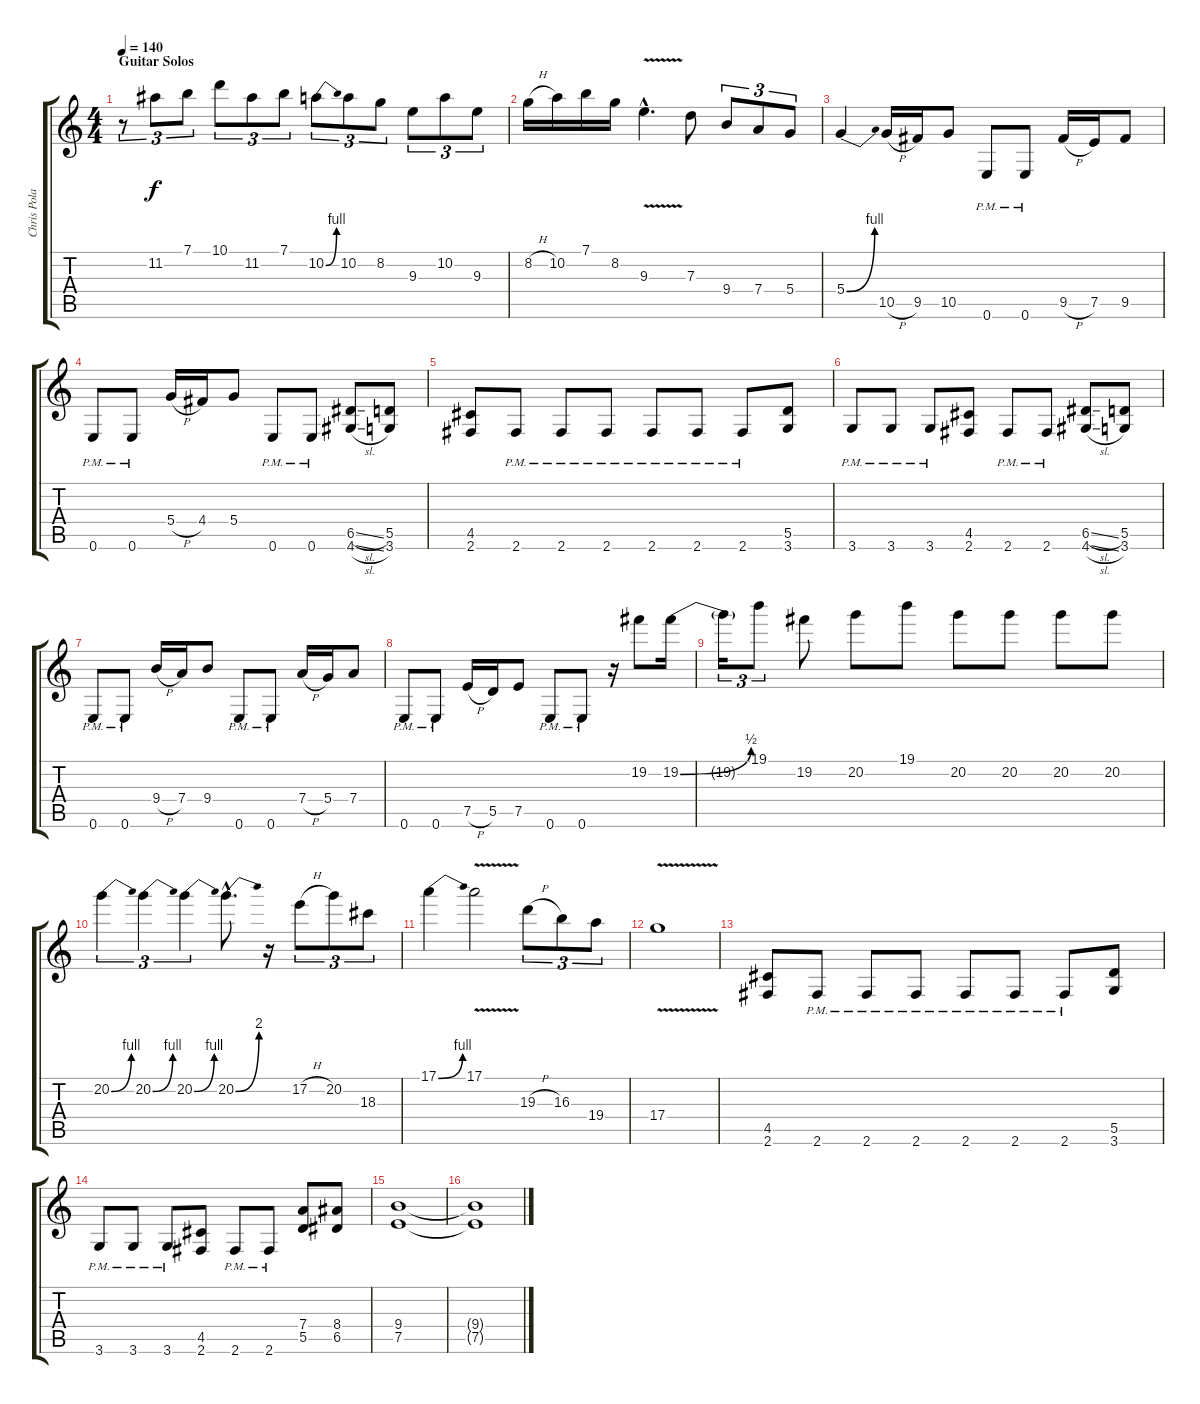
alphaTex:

\track ("Chris Poland (Guitar 2)" "Chris Pola") {instrument overdrivenguitar}
\staff {score tabs}
\tuning (E4 B3 G3 D3 A2 E2) {hide}
\ts (4 4)
\section ("" "Guitar Solos")
\tempo 140
\clef g2
\ks c
r.8{tu (3 2) dy f} 11.2.8{tu (3 2)} 7.1.8{tu (3 2)} 10.1.8{tu (3 2)} 11.2.8{tu (3 2)} 7.1.8{tu (3 2)} 10.2{be (bend 0 0 60 4)}.8{tu (3 2)} 10.2.8{tu (3 2)} 8.2.8{tu (3 2)} 9.3.8{tu (3 2)} 10.2.8{tu (3 2)} 9.3.8{tu (3 2)} |
8.2{h}.16 10.2.16 7.1.16 8.2.16 9.3{v hac}.4{d} 7.3.8 9.4.8{tu (3 2)} 7.4.8{tu (3 2)} 5.4.8{tu (3 2)} |
5.4{be (bend 0 0 60 4)}.4 10.5{h}.16 9.5.16 10.5.8 0.6{pm}.8 0.6{pm}.8 9.5{h}.16 7.5.16 9.5.8 |
0.6{pm}.8 0.6{pm}.8 5.4{h}.16 4.4.16 5.4.8 0.6{pm}.8 0.6{pm}.8 (6.5{sl} 4.6{sl}).8 (5.5 3.6).8 |
\section ("" "")
(4.5 2.6).8 2.6{pm}.8 2.6{pm}.8 2.6{pm}.8 2.6{pm}.8 2.6{pm}.8 2.6{pm}.8 (5.5 3.6).8 |
3.6{pm}.8 3.6{pm}.8 3.6{pm}.8 (4.5 2.6).8 2.6{pm}.8 2.6{pm}.8 (6.5{sl} 4.6{sl}).8 (5.5 3.6).8 |
0.6{pm}.8 0.6{pm}.8 9.4{h}.16 7.4.16 9.4.8 0.6{pm}.8 0.6{pm}.8 7.4{h}.16 5.4.16 7.4.8 |
0.6{pm}.8 0.6{pm}.8 7.5{h}.16 5.5.16 7.5.8 0.6{pm}.8 0.6{pm}.8 r.16 19.2.8 19.2{be (bend 0 0 60 2)}.16 |
\section ("" "")
19.2{t}.16{tu (3 2)} 19.1.8{tu (3 2)} 19.2.8 20.2.8 19.1.8 20.2.8 20.2.8 20.2.8 20.2.8 |
20.2{be (bend 0 0 60 4)}.4{tu (3 2)} 20.2{be (bend 0 0 60 4)}.4{tu (3 2)} 20.2{be (bend 0 0 60 4)}.4{tu (3 2)} 20.2{be (bend 0 0 60 8) hac}.8{d} r.16 17.2{h}.8{tu (3 2)} 20.2.8{tu (3 2)} 18.3.8{tu (3 2)} |
17.1{be (bend 0 0 60 4)}.4 17.1{v}.2 19.3{h}.8{tu (3 2)} 16.3.8{tu (3 2)} 19.4.8{tu (3 2)} |
17.4{v}.1 |
\section ("" "")
(4.5 2.6).8 2.6{pm}.8 2.6{pm}.8 2.6{pm}.8 2.6{pm}.8 2.6{pm}.8 2.6{pm}.8 (5.5 3.6).8 |
3.6{pm}.8 3.6{pm}.8 3.6{pm}.8 (4.5 2.6).8 2.6{pm}.8 2.6{pm}.8 (7.4 5.5).8 (8.4 6.5).8 |
(9.4 7.5).1 |
(9.4{t} 7.5{t}).1
